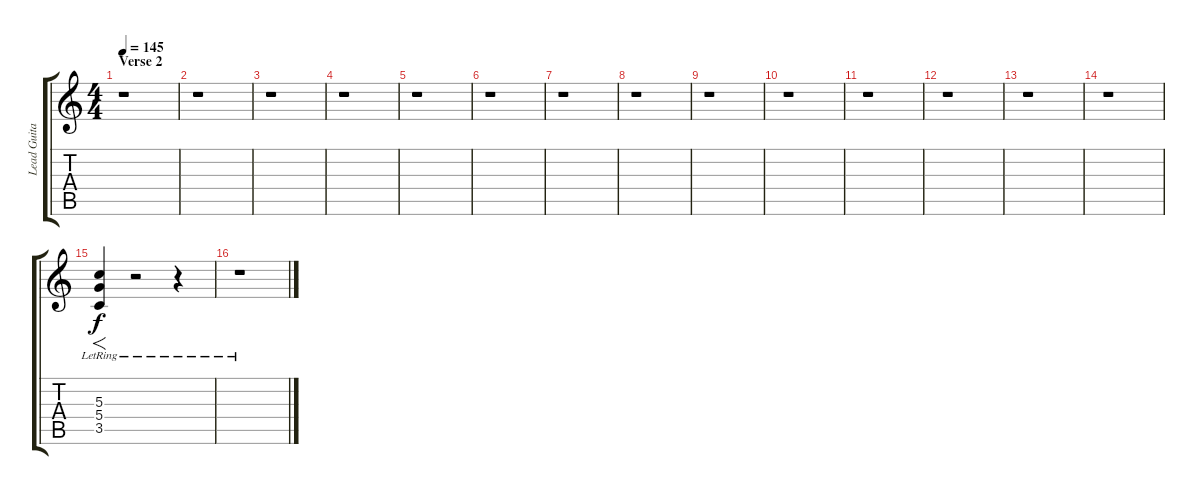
\track ("Lead Guitar" "Lead Guita") {instrument overdrivenguitar}
\staff {score tabs}
\tuning (E4 B3 G3 D3 A2 E2) {hide}
\ts (4 4)
\section ("" "Verse 2")
\tempo 145
\clef g2
\ks c
r.1{dy f} |
r.1 |
r.1 |
r.1 |
r.1 |
r.1 |
r.1 |
r.1 |
r.1 |
r.1 |
r.1 |
r.1 |
r.1 |
r.1 |
(5.3{lr} 5.4 3.5).4{f} r.2 r.4 |
r.1
